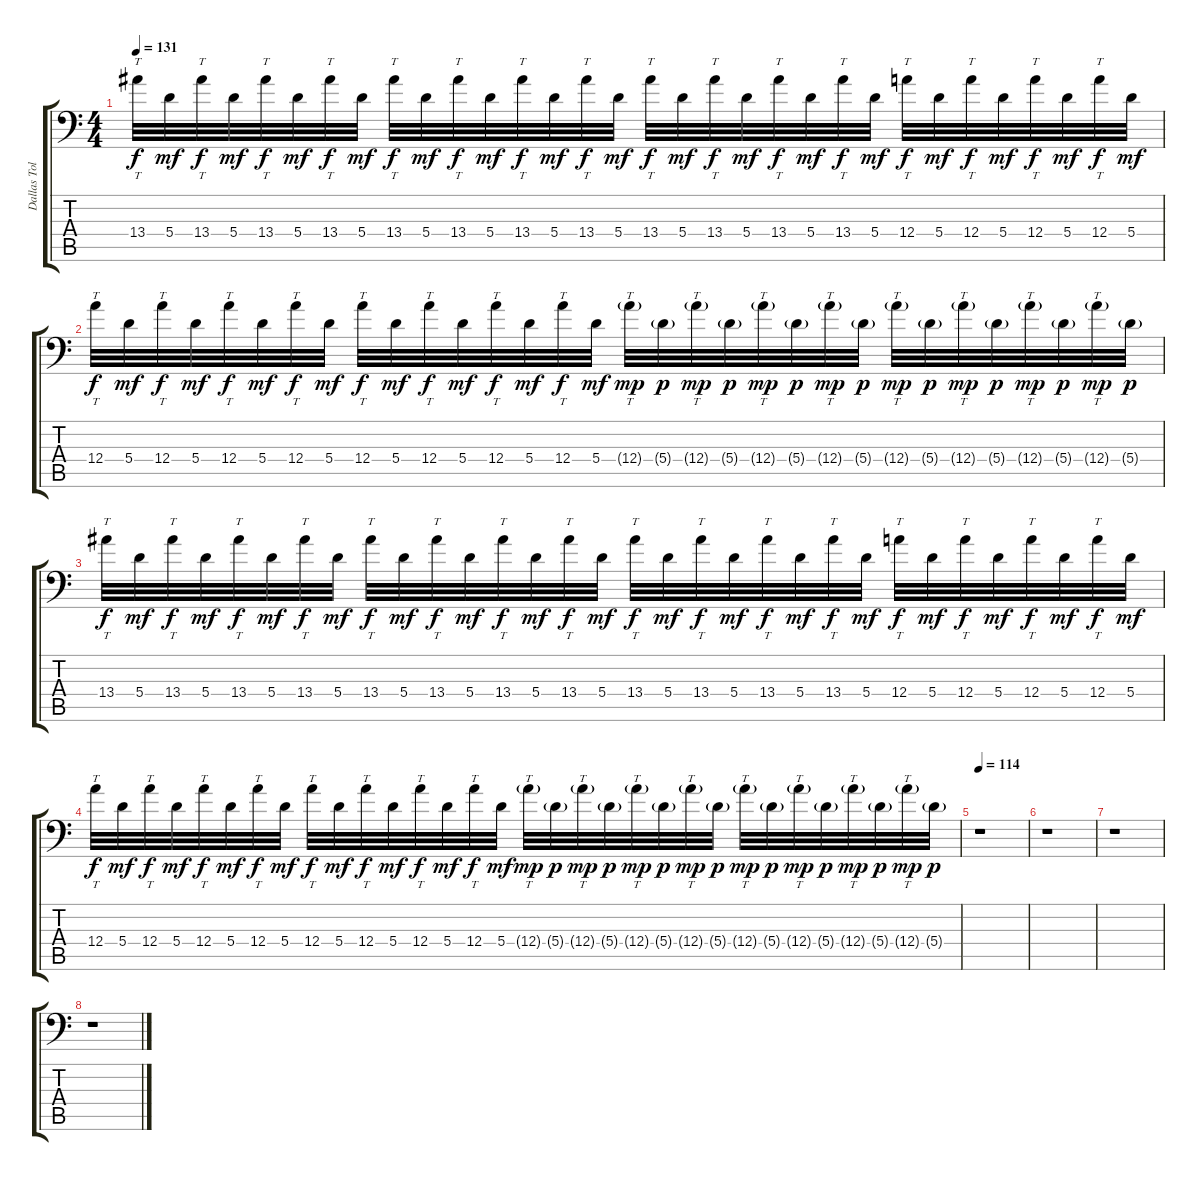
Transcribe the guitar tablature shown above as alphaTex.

\track ("Dallas Toler-Wade (Solo)" "Dallas Tol") {instrument distortionguitar}
\staff {score tabs}
\tuning (B3 Gb3 D3 A2 E2 A1) {hide}
\ts (4 4)
\tempo 131
\clef f4
\ks c
13.4.32{tt dy f} 5.4.32{dy mf} 13.4.32{tt dy f} 5.4.32{dy mf} 13.4.32{tt dy f} 5.4.32{dy mf} 13.4.32{tt dy f} 5.4.32{dy mf} 13.4.32{tt dy f} 5.4.32{dy mf} 13.4.32{tt dy f} 5.4.32{dy mf} 13.4.32{tt dy f} 5.4.32{dy mf} 13.4.32{tt dy f} 5.4.32{dy mf} 13.4.32{tt dy f} 5.4.32{dy mf} 13.4.32{tt dy f} 5.4.32{dy mf} 13.4.32{tt dy f} 5.4.32{dy mf} 13.4.32{tt dy f} 5.4.32{dy mf} 12.4.32{tt dy f} 5.4.32{dy mf} 12.4.32{tt dy f} 5.4.32{dy mf} 12.4.32{tt dy f} 5.4.32{dy mf} 12.4.32{tt dy f} 5.4.32{dy mf} |
12.4.32{tt dy f} 5.4.32{dy mf} 12.4.32{tt dy f} 5.4.32{dy mf} 12.4.32{tt dy f} 5.4.32{dy mf} 12.4.32{tt dy f} 5.4.32{dy mf} 12.4.32{tt dy f} 5.4.32{dy mf} 12.4.32{tt dy f} 5.4.32{dy mf} 12.4.32{tt dy f} 5.4.32{dy mf} 12.4.32{tt dy f} 5.4.32{dy mf} 12.4{g}.32{tt dy mp} 5.4{g}.32{dy p} 12.4{g}.32{tt dy mp} 5.4{g}.32{dy p} 12.4{g}.32{tt dy mp} 5.4{g}.32{dy p} 12.4{g}.32{tt dy mp} 5.4{g}.32{dy p} 12.4{g}.32{tt dy mp} 5.4{g}.32{dy p} 12.4{g}.32{tt dy mp} 5.4{g}.32{dy p} 12.4{g}.32{tt dy mp} 5.4{g}.32{dy p} 12.4{g}.32{tt dy mp} 5.4{g}.32{dy p} |
13.4.32{tt dy f} 5.4.32{dy mf} 13.4.32{tt dy f} 5.4.32{dy mf} 13.4.32{tt dy f} 5.4.32{dy mf} 13.4.32{tt dy f} 5.4.32{dy mf} 13.4.32{tt dy f} 5.4.32{dy mf} 13.4.32{tt dy f} 5.4.32{dy mf} 13.4.32{tt dy f} 5.4.32{dy mf} 13.4.32{tt dy f} 5.4.32{dy mf} 13.4.32{tt dy f} 5.4.32{dy mf} 13.4.32{tt dy f} 5.4.32{dy mf} 13.4.32{tt dy f} 5.4.32{dy mf} 13.4.32{tt dy f} 5.4.32{dy mf} 12.4.32{tt dy f} 5.4.32{dy mf} 12.4.32{tt dy f} 5.4.32{dy mf} 12.4.32{tt dy f} 5.4.32{dy mf} 12.4.32{tt dy f} 5.4.32{dy mf} |
12.4.32{tt dy f} 5.4.32{dy mf} 12.4.32{tt dy f} 5.4.32{dy mf} 12.4.32{tt dy f} 5.4.32{dy mf} 12.4.32{tt dy f} 5.4.32{dy mf} 12.4.32{tt dy f} 5.4.32{dy mf} 12.4.32{tt dy f} 5.4.32{dy mf} 12.4.32{tt dy f} 5.4.32{dy mf} 12.4.32{tt dy f} 5.4.32{dy mf} 12.4{g}.32{tt dy mp} 5.4{g}.32{dy p} 12.4{g}.32{tt dy mp} 5.4{g}.32{dy p} 12.4{g}.32{tt dy mp} 5.4{g}.32{dy p} 12.4{g}.32{tt dy mp} 5.4{g}.32{dy p} 12.4{g}.32{tt dy mp} 5.4{g}.32{dy p} 12.4{g}.32{tt dy mp} 5.4{g}.32{dy p} 12.4{g}.32{tt dy mp} 5.4{g}.32{dy p} 12.4{g}.32{tt dy mp} 5.4{g}.32{dy p} |
\tempo 114
r.1 |
r.1 |
r.1 |
r.1
